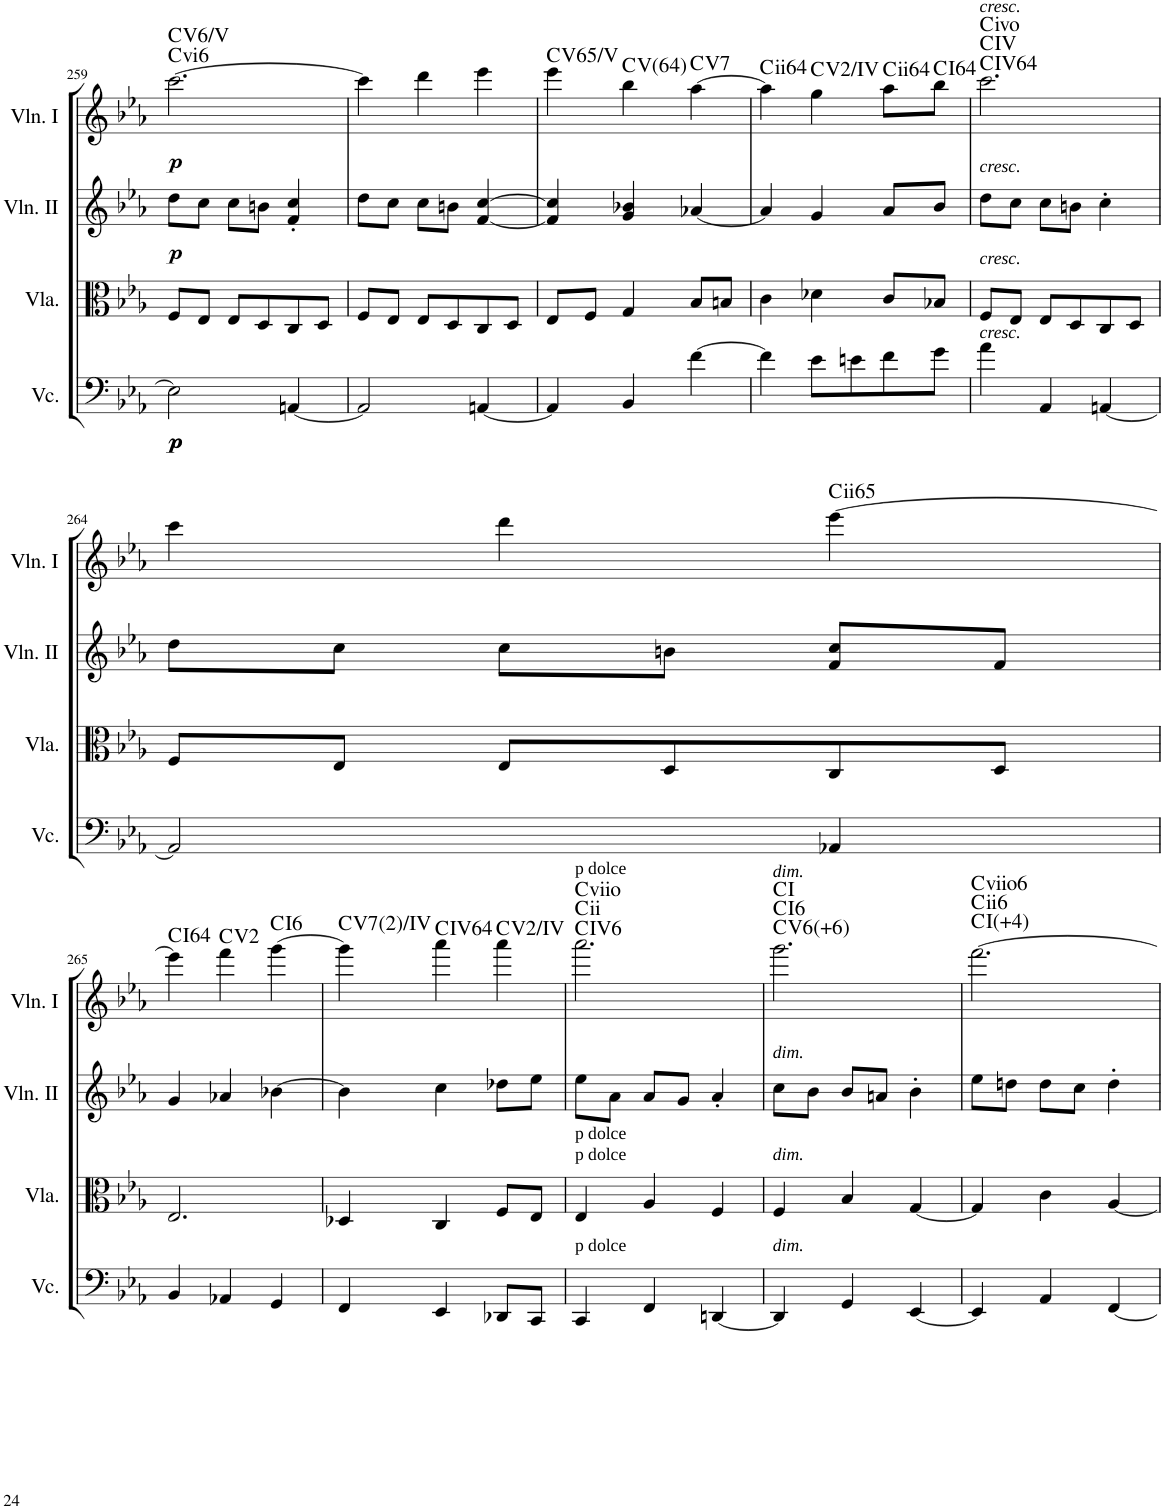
**kern	**dynam	**kern	**kern	**dynam	**kern	**dynam	**harte
*part4	*part4	*part3	*part2	*part2	*part1	*part1	*part1
*staff4	*staff4	*staff3	*staff2	*staff2	*staff1	*staff1	*
*I"Violoncello	*	*I"Viola	*I"Violin II	*	*I"Violin I	*	*
*I'Vc.	*	*I'Vla.	*I'Vln. II	*	*I'Vln. I	*	*
!!LO:PB:g=z
*clefF4	*	*clefC3	*clefG2	*	*clefG2	*	*
*k[b-e-a-]	*	*k[b-e-a-]	*k[b-e-a-]	*	*k[b-e-a-]	*	*
*E-:	*	*E-:	*E-:	*	*E-:	*	*
*M3/4	*	*M3/4	*M3/4	*	*M3/4	*	*
=259	=259	=259	=259	=259	=259	=259	=259
!	!LO:DY:b	!	!	!	!	!	!
!	!LO:DY:n=1:b	!	!	!LO:DY:b	!	!LO:DY:b	!LO:H:n=1:kt=vi
!	!	!	!	!	!	!	!LO:H:n=2:kt=V
2E-\]	p p	8F/L	8dd\L	p	[2.ccc\	p	. .
.	.	8E-/J	8cc\J	.	.	.	.
.	.	8E-/L	8cc\L	.	.	.	.
.	.	8D/	8bn\J	.	.	.	.
[4AAn/	.	8C/	4f/' 4cc/'	.	.	.	.
.	.	8D/J	.	.	.	.	.
=260	=260	=260	=260	=260	=260	=260	=260
2AA/]	.	8F/L	8dd\L	.	4ccc\]	.	.
.	.	8E-/J	8cc\J	.	.	.	.
.	.	8E-/L	8cc\L	.	4ddd\	.	.
.	.	8D/	8bn\J	.	.	.	.
[4AAn/	.	8C/	[4f/ [4cc/	.	4eee-\	.	.
.	.	8D/J	.	.	.	.	.
=261	=261	=261	=261	=261	=261	=261	=261
!	!	!	!	!	!	!	!LO:H:kt=V
4AA/]	.	8E-/L	4f/] 4cc/]	.	4eee-\	.	.
.	.	8F/J	.	.	.	.	.
!	!	!	!	!	!	!	!LO:H:kt=64
4BB-/	.	4G/	4g/ 4b-X/	.	4bb-\	.	C:maj
!	!	!	!	!	!	!	!LO:H:kt=7
[4f\	.	8B-/L	[4a-X/	.	[4aa-\	.	C:7
.	.	8Bn/J	.	.	.	.	.
=262	=262	=262	=262	=262	=262	=262	=262
!	!	!	!	!	!	!	!LO:H:kt=ii
4f\]	.	4c\	4a-/]	.	4aa-\]	.	.
!	!	!	!	!	!	!	!LO:H:kt=2/
8e-\L	.	4d-X\	4g/	.	4gg\	.	C:maj
8en\	.	.	.	.	.	.	.
!	!	!	!	!	!	!	!LO:H:kt=ii
8f\	.	8c/L	8a-/L	.	8aa-\L	.	.
!	!	!	!	!	!	!	!LO:H:kt=64
8g\J	.	8B-X/J	8b-/J	.	8bb-\J	.	C:maj
=263	=263	=263	=263	=263	=263	=263	=263
!	!	!	!	!	!LO:TX:a:i:t=cresc.	!	!
!	!	!	!LO:TX:a:i:t=cresc.	!	!	!	!
!	!	!LO:TX:a:i:t=cresc.	!	!	!	!	!
!LO:TX:a:i:t=cresc.	!	!	!	!	!	!	!LO:H:n=1:kt=64
!	!	!	!	!	!	!	!LO:H:n=3:kt=ivo
4a-\	.	8F/L	8dd\L	.	2.ccc\	.	C:maj C:maj .
.	.	8E-/J	8cc\J	.	.	.	.
4AA-/	.	8E-/L	8cc\L	.	.	.	.
.	.	8D/	8bn\J	.	.	.	.
[4AAn/	.	8C/	4cc'\	.	.	.	.
.	.	8D/J	.	.	.	.	.
!!LO:LB:g=z
=264	=264	=264	=264	=264	=264	=264	=264
2AA/]	.	8F/L	8dd\L	.	4ccc\	.	.
.	.	8E-/J	8cc\J	.	.	.	.
.	.	8E-/L	8cc\L	.	4ddd\	.	.
.	.	8D/	8bn\J	.	.	.	.
!	!	!	!	!	!	!	!LO:H:kt=ii
4AA-X/	.	8C/	8f/ 8cc/L	.	[4eee-\	.	.
.	.	8D/J	8f/J	.	.	.	.
!!LO:LB:g=z
=265	=265	=265	=265	=265	=265	=265	=265
!	!	!	!	!	!	!	!LO:H:kt=64
4BB-/	.	2.E-/	4g/	.	4eee-\]	.	C:maj
4AA-X/	.	.	4a-X/	.	4fff\	.	C:maj(2)
!	!	!	!	!	!	!	!LO:H:kt=6
4GG/	.	.	[4b-X\	.	[4ggg\	.	C:maj6
=266	=266	=266	=266	=266	=266	=266	=266
!	!	!	!	!	!	!	!LO:H:kt=7
4FF/	.	4D-X/	4b-\]	.	4ggg\]	.	C:7(2)
!	!	!	!	!	!	!	!LO:H:kt=64
4EE-/	.	4C/	4cc\	.	4aaa-\	.	C:maj
!	!	!	!	!	!	!	!LO:H:kt=2/
8DD-X/L	.	8F/L	8dd-X\L	.	4aaa-\	.	C:maj
8CC/J	.	8E-/J	8ee-\J	.	.	.	.
=267	=267	=267	=267	=267	=267	=267	=267
!	!	!	!	!	!LO:TX:a:t=p dolce	!	!
!	!	!LO:TX:a:t=p dolce	!	!	!	!	!
!	!	!LO:TX:a:t=p dolce	!	!	!	!	!
!LO:TX:a:t=p dolce	!	!	!	!	!	!	!LO:H:n=1:kt=6
!	!	!	!	!	!	!	!LO:H:n=2:kt=ii
!	!	!	!	!	!	!	!LO:H:n=3:kt=viio
4CC/	.	4E-/	8ee-\L	.	2.aaa-\	.	C:maj6 . .
.	.	.	8a-\J	.	.	.	.
4FF/	.	4A-/	8a-/L	.	.	.	.
.	.	.	8g/J	.	.	.	.
[4DDn/	.	4F/	4a-'/	.	.	.	.
=268	=268	=268	=268	=268	=268	=268	=268
!	!	!	!	!	!LO:TX:a:i:t=dim.	!	!
!	!	!	!LO:TX:a:i:t=dim.	!	!	!	!
!	!	!LO:TX:a:i:t=dim.	!	!	!	!	!
!LO:TX:a:i:t=dim.	!	!	!	!	!	!	!LO:H:n=1:kt=6
!	!	!	!	!	!	!	!LO:H:n=2:kt=6
4DD/]	.	4F/	8cc\L	.	2.ggg\	.	C:maj6(#6) C:maj6 C:maj
.	.	.	8b-\J	.	.	.	.
4GG/	.	4B-/	8b-/L	.	.	.	.
.	.	.	8an/J	.	.	.	.
[4EE-/	.	[4G/	4b-'\	.	.	.	.
=269	=269	=269	=269	=269	=269	=269	=269
!	!	!	!	!	!	!	!LO:H:n=2:kt=ii
!	!	!	!	!	!	!	!LO:H:n=3:kt=viio
4EE-/]	.	4G/]	8ee-\L	.	[2.fff\	.	C:maj(4) . .
.	.	.	8ddn\J	.	.	.	.
4AA-/	.	4c\	8dd\L	.	.	.	.
.	.	.	8cc\J	.	.	.	.
[4FF/	.	[4A-/	4dd'\	.	.	.	.
=	=	=	=	=	=	=	=
*-	*-	*-	*-	*-	*-	*-	*-
